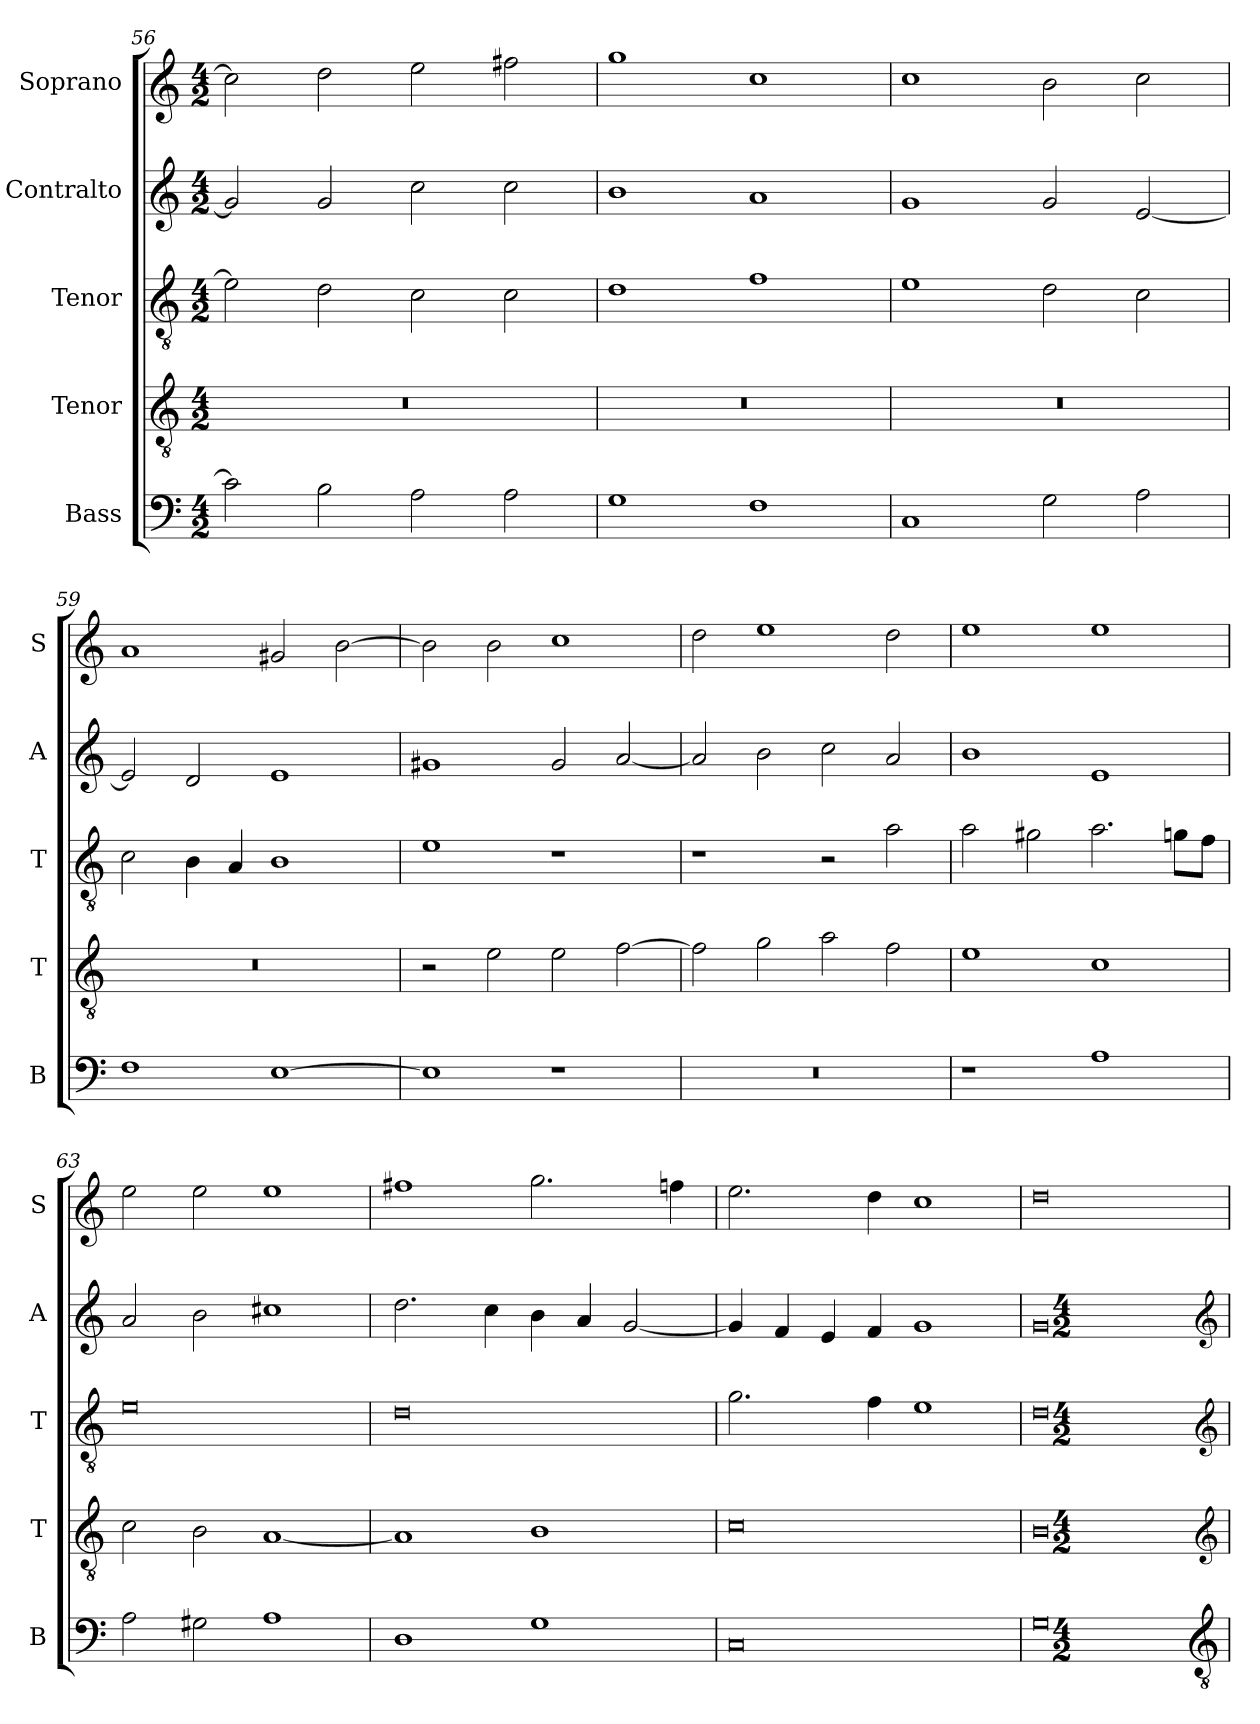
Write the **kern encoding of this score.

**kern	**kern	**kern	**kern	**kern
*part5	*part4	*part3	*part2	*part1
*staff5	*staff4	*staff3	*staff2	*staff1
*I"Bass	*I"Tenor	*I"Tenor	*I"Contralto	*I"Soprano
*I'B	*I'T	*I'T	*I'A	*I'S
*clefF4	*clefGv2	*clefGv2	*clefG2	*clefG2
*k[]	*k[]	*k[]	*k[]	*k[]
*C:ion	*C:ion	*C:ion	*C:ion	*C:ion
*M4/2	*M4/2	*M4/2	*M4/2	*M4/2
=56	=56	=56	=56	=56
2c]	0r	2e]	2g]	2cc]
2B	.	2d	2g	2dd
2A	.	2c	2cc	2ee
2A	.	2c	2cc	2ff#X
=57	=57	=57	=57	=57
1G	0r	1d	1b	1gg
1F	.	1f	1a	1cc
=58	=58	=58	=58	=58
1C	0r	1e	1g	1cc
2G	.	2d	2g	2b
2A	.	2c	[2e	2cc
=59	=59	=59	=59	=59
1F	0r	2c	2e]	1a
.	.	4B	2d	.
.	.	4A	.	.
[1E	.	1B	1e	2g#X
.	.	.	.	[2b
=60	=60	=60	=60	=60
1E]	2r	1e	1g#X	2b]
.	2e	.	.	2b
1r	2e	1r	2g#	1cc
.	[2f	.	[2a	.
=61	=61	=61	=61	=61
0r	2f]	1r	2a]	2dd
.	2g	.	2b	1ee
.	2a	2r	2cc	.
.	2f	2a	2a	2dd
=62	=62	=62	=62	=62
1r	1e	2a	1b	1ee
.	.	2g#X	.	.
1A	1c	2.a	1e	1ee
.	.	8gn\L	.	.
.	.	8f\J	.	.
=63	=63	=63	=63	=63
2A	2c	0e	2a	2ee
2G#X	2B	.	2b	2ee
1A	[1A	.	1cc#X	1ee
=64	=64	=64	=64	=64
1D	1A]	0d	2.dd	1ff#X
.	.	.	4cc	.
1G	1B	.	4b	2.gg
.	.	.	4a	.
.	.	.	[2g	.
.	.	.	.	4ffn
=65	=65	=65	=65	=65
0C	0c	2.g	4g]	2.ee
.	.	.	4f	.
.	.	.	4e	.
.	.	4f	4f	4dd
.	.	1e	1g	1cc
=66	=66	=66	=66	=66
0G	0B	0d	0g	0dd
*clefGv2	*clefG2	*clefG2	*clefG2	*
*k[]	*k[]	*k[]	*k[]	*
*C:ion	*C:ion	*C:ion	*C:ion	*
*M4/2	*M4/2	*M4/2	*M4/2	*
=	=	=	=	=
*-	*-	*-	*-	*-
